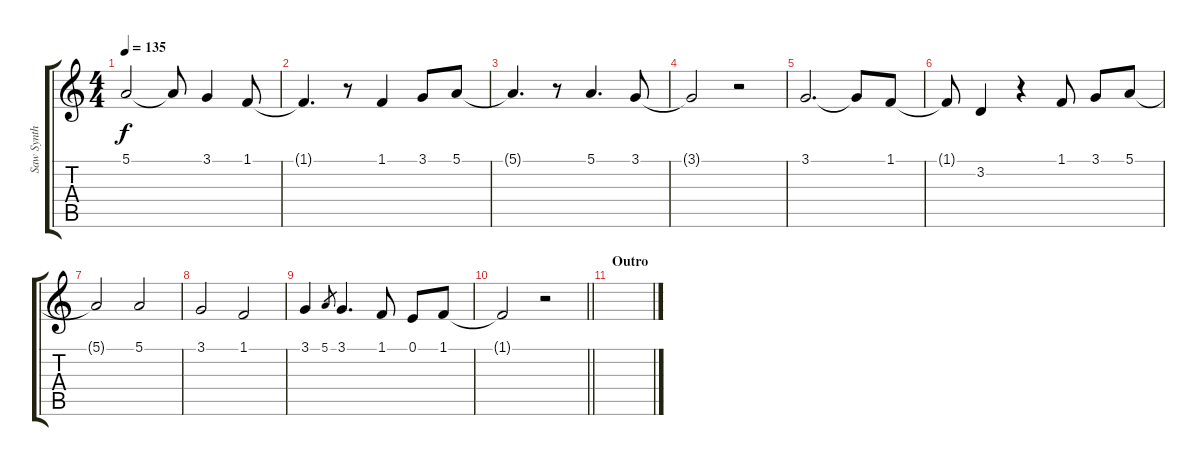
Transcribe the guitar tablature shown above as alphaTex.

\track ("Saw Synth" "Saw Synth") {instrument lead2sawtooth}
\staff {score tabs}
\tuning (E4 B3 G3 D3 A2 E2) {hide}
\ts (4 4)
\tempo 135
\clef g2
\ks c
5.1{t}.2{dy f} 5.1{t}.8 3.1.4 1.1.8 |
1.1{t}.4{d} r.8 1.1.4 3.1.8 5.1.8 |
5.1{t}.4{d} r.8 5.1.4{d} 3.1.8 |
3.1{t}.2 r.2 |
3.1.2{d} 3.1{t}.8 1.1.8 |
1.1{t}.8 3.2.4 r.4 1.1.8 3.1.8 5.1.8 |
5.1{t}.2 5.1.2 |
3.1.2 1.1.2 |
3.1.4 5.1.8{gr} 3.1.4{d} 1.1.8 0.1.8 1.1.8 |
\barLineRight lightlight
1.1{t}.2 r.2 |
\section ("" "Outro")
